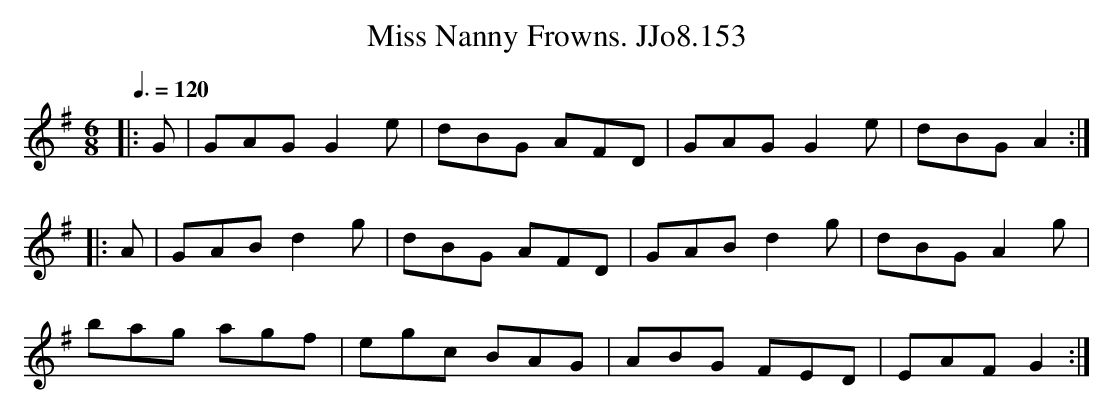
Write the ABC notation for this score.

X:1
T:Miss Nanny Frowns. JJo8.153
M:6/8
L:1/8
Q:3/8=120
K:G
|:G|GAGG2e|dBG AFD|GAGG2e|dBGA2:|
|:A|GABd2g|dBG AFD|GABd2g|dBGA2g|
bag agf|egc BAG|ABG FED|EAFG2:|
